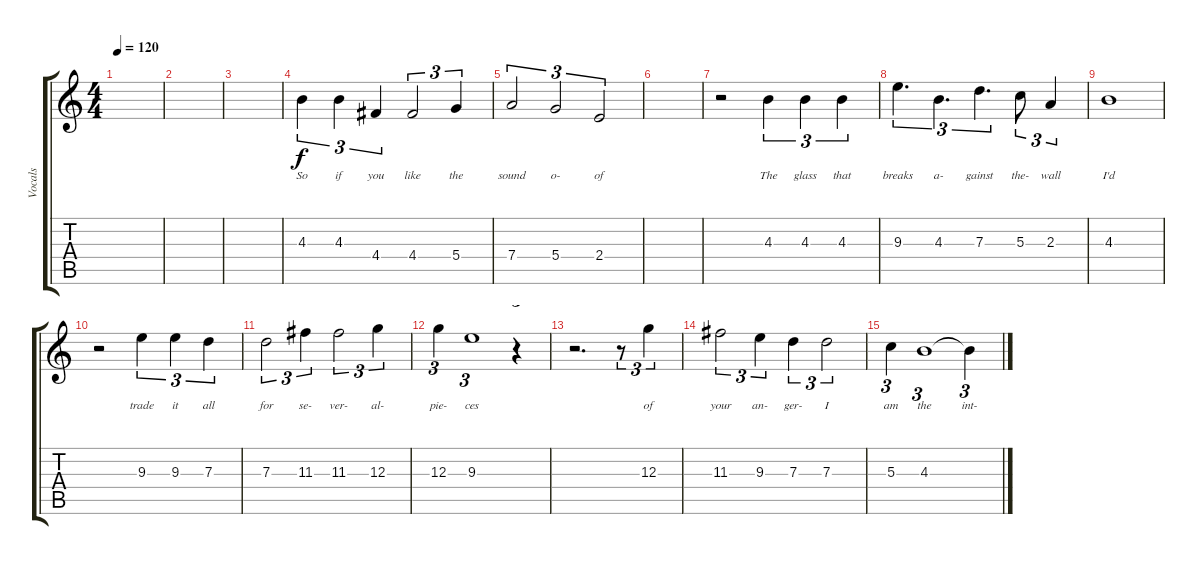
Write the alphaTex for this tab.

\track ("Vocals" "Vocals") {instrument electricguitarjazz}
\staff {score tabs}
\tuning (E4 B3 G3 D3 A2 E2) {hide}
\ts (4 4)
\tempo 120
\clef g2
\ks c
|
|
|
4.3.4{tu (3 2) lyrics (0 "So") lyrics (1 "") lyrics (2 "") lyrics (3 "") lyrics (4 "")} 4.3.4{tu (3 2) lyrics (0 "if") lyrics (1 "") lyrics (2 "") lyrics (3 "") lyrics (4 "")} 4.4.4{tu (3 2) lyrics (0 "you") lyrics (1 "") lyrics (2 "") lyrics (3 "") lyrics (4 "")} 4.4.2{tu (3 2) lyrics (0 "like") lyrics (1 "") lyrics (2 "") lyrics (3 "") lyrics (4 "")} 5.4.4{tu (3 2) lyrics (0 "the") lyrics (1 "") lyrics (2 "") lyrics (3 "") lyrics (4 "")} |
7.4.2{tu (3 2) lyrics (0 "sound") lyrics (1 "") lyrics (2 "") lyrics (3 "") lyrics (4 "")} 5.4.2{tu (3 2) lyrics (0 "o-") lyrics (1 "") lyrics (2 "") lyrics (3 "") lyrics (4 "")} 2.4.2{tu (3 2) lyrics (0 "of") lyrics (1 "") lyrics (2 "") lyrics (3 "") lyrics (4 "")} |
|
r.2 4.3.4{tu (3 2) lyrics (0 "The") lyrics (1 "") lyrics (2 "") lyrics (3 "") lyrics (4 "")} 4.3.4{tu (3 2) lyrics (0 "glass") lyrics (1 "") lyrics (2 "") lyrics (3 "") lyrics (4 "")} 4.3.4{tu (3 2) lyrics (0 "that") lyrics (1 "") lyrics (2 "") lyrics (3 "") lyrics (4 "")} |
9.3.4{d tu (3 2) lyrics (0 "breaks") lyrics (1 "") lyrics (2 "") lyrics (3 "") lyrics (4 "")} 4.3.4{d tu (3 2) lyrics (0 "a-") lyrics (1 "") lyrics (2 "") lyrics (3 "") lyrics (4 "")} 7.3.4{d tu (3 2) lyrics (0 "gainst") lyrics (1 "") lyrics (2 "") lyrics (3 "") lyrics (4 "")} 5.3.8{tu (3 2) lyrics (0 "the-") lyrics (1 "") lyrics (2 "") lyrics (3 "") lyrics (4 "")} 2.3.4{tu (3 2) lyrics (0 "wall") lyrics (1 "") lyrics (2 "") lyrics (3 "") lyrics (4 "")} |
4.3.1{lyrics (0 "I'd") lyrics (1 "") lyrics (2 "") lyrics (3 "") lyrics (4 "")} |
r.2 9.3.4{tu (3 2) lyrics (0 "trade") lyrics (1 "") lyrics (2 "") lyrics (3 "") lyrics (4 "")} 9.3.4{tu (3 2) lyrics (0 "it") lyrics (1 "") lyrics (2 "") lyrics (3 "") lyrics (4 "")} 7.3.4{tu (3 2) lyrics (0 "all") lyrics (1 "") lyrics (2 "") lyrics (3 "") lyrics (4 "")} |
7.3.2{tu (3 2) lyrics (0 "for") lyrics (1 "") lyrics (2 "") lyrics (3 "") lyrics (4 "")} 11.3.4{tu (3 2) lyrics (0 "se-") lyrics (1 "") lyrics (2 "") lyrics (3 "") lyrics (4 "")} 11.3.2{tu (3 2) lyrics (0 "ver-") lyrics (1 "") lyrics (2 "") lyrics (3 "") lyrics (4 "")} 12.3.4{tu (3 2) lyrics (0 "al-") lyrics (1 "") lyrics (2 "") lyrics (3 "") lyrics (4 "")} |
12.3.4{tu (3 2) lyrics (0 "pie-") lyrics (1 "") lyrics (2 "") lyrics (3 "") lyrics (4 "")} 9.3.1{tu (3 2) lyrics (0 "ces") lyrics (1 "") lyrics (2 "") lyrics (3 "") lyrics (4 "")} r.4{tu (3 2)} |
r.2{d} r.8{tu (3 2)} 12.3.4{tu (3 2) lyrics (0 "of") lyrics (1 "") lyrics (2 "") lyrics (3 "") lyrics (4 "")} |
11.3.2{tu (3 2) lyrics (0 "your") lyrics (1 "") lyrics (2 "") lyrics (3 "") lyrics (4 "")} 9.3.4{tu (3 2) lyrics (0 "an-") lyrics (1 "") lyrics (2 "") lyrics (3 "") lyrics (4 "")} 7.3.4{tu (3 2) lyrics (0 "ger-") lyrics (1 "") lyrics (2 "") lyrics (3 "") lyrics (4 "")} 7.3.2{tu (3 2) lyrics (0 "I") lyrics (1 "") lyrics (2 "") lyrics (3 "") lyrics (4 "")} |
5.3.4{tu (3 2) lyrics (0 "am") lyrics (1 "") lyrics (2 "") lyrics (3 "") lyrics (4 "")} 4.3.1{tu (3 2) lyrics (0 "the") lyrics (1 "") lyrics (2 "") lyrics (3 "") lyrics (4 "")} 4.3{t}.4{tu (3 2) lyrics (0 "int-") lyrics (1 "") lyrics (2 "") lyrics (3 "") lyrics (4 "")}
